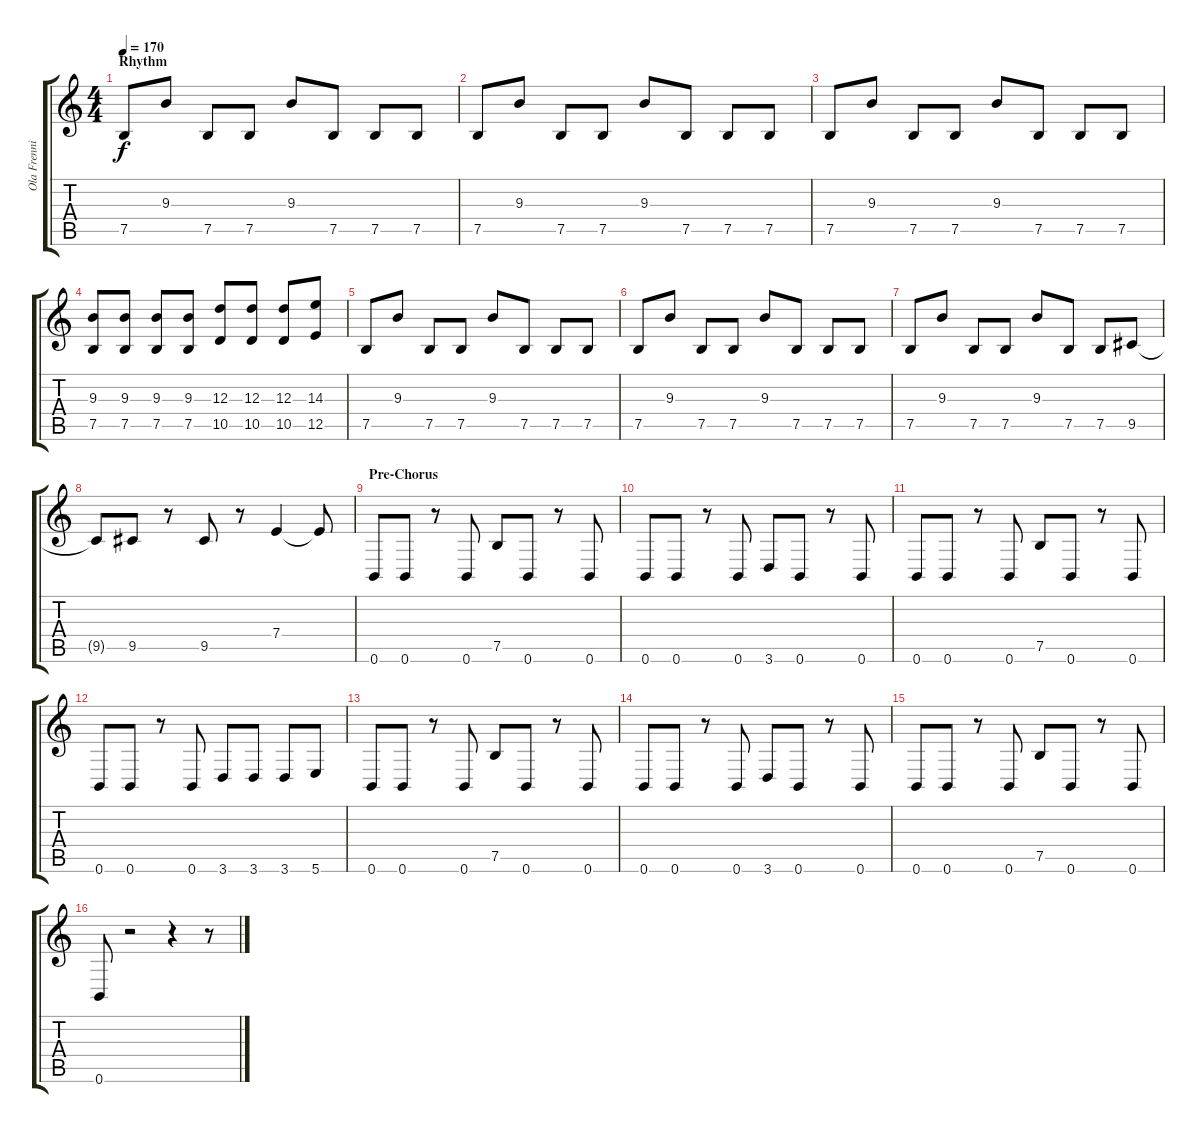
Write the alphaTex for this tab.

\track ("Ola Frenning -Lead Guitar-" "Ola Frenni") {instrument distortionguitar}
\staff {score tabs}
\tuning (B3 Gb3 D3 A2 E2 B1) {hide}
\ts (4 4)
\section ("" "Rhythm")
\tempo 170
\clef g2
\ks c
7.5.8{dy f} 9.3.8 7.5.8 7.5.8 9.3.8 7.5.8 7.5.8 7.5.8 |
7.5.8 9.3.8 7.5.8 7.5.8 9.3.8 7.5.8 7.5.8 7.5.8 |
7.5.8 9.3.8 7.5.8 7.5.8 9.3.8 7.5.8 7.5.8 7.5.8 |
(9.3 7.5).8 (9.3 7.5).8 (9.3 7.5).8 (9.3 7.5).8 (12.3 10.5).8 (12.3 10.5).8 (12.3 10.5).8 (14.3 12.5).8 |
7.5.8 9.3.8 7.5.8 7.5.8 9.3.8 7.5.8 7.5.8 7.5.8 |
7.5.8 9.3.8 7.5.8 7.5.8 9.3.8 7.5.8 7.5.8 7.5.8 |
7.5.8 9.3.8 7.5.8 7.5.8 9.3.8 7.5.8 7.5.8 9.5.8 |
9.5{t}.8 9.5.8 r.8 9.5.8 r.8 7.4.4 7.4{t}.8 |
\section ("" "Pre-Chorus")
0.6.8 0.6.8 r.8 0.6.8 7.5.8 0.6.8 r.8 0.6.8 |
0.6.8 0.6.8 r.8 0.6.8 3.6.8 0.6.8 r.8 0.6.8 |
0.6.8 0.6.8 r.8 0.6.8 7.5.8 0.6.8 r.8 0.6.8 |
0.6.8 0.6.8 r.8 0.6.8 3.6.8 3.6.8 3.6.8 5.6.8 |
0.6.8 0.6.8 r.8 0.6.8 7.5.8 0.6.8 r.8 0.6.8 |
0.6.8 0.6.8 r.8 0.6.8 3.6.8 0.6.8 r.8 0.6.8 |
0.6.8 0.6.8 r.8 0.6.8 7.5.8 0.6.8 r.8 0.6.8 |
0.6.8 r.2 r.4 r.8
